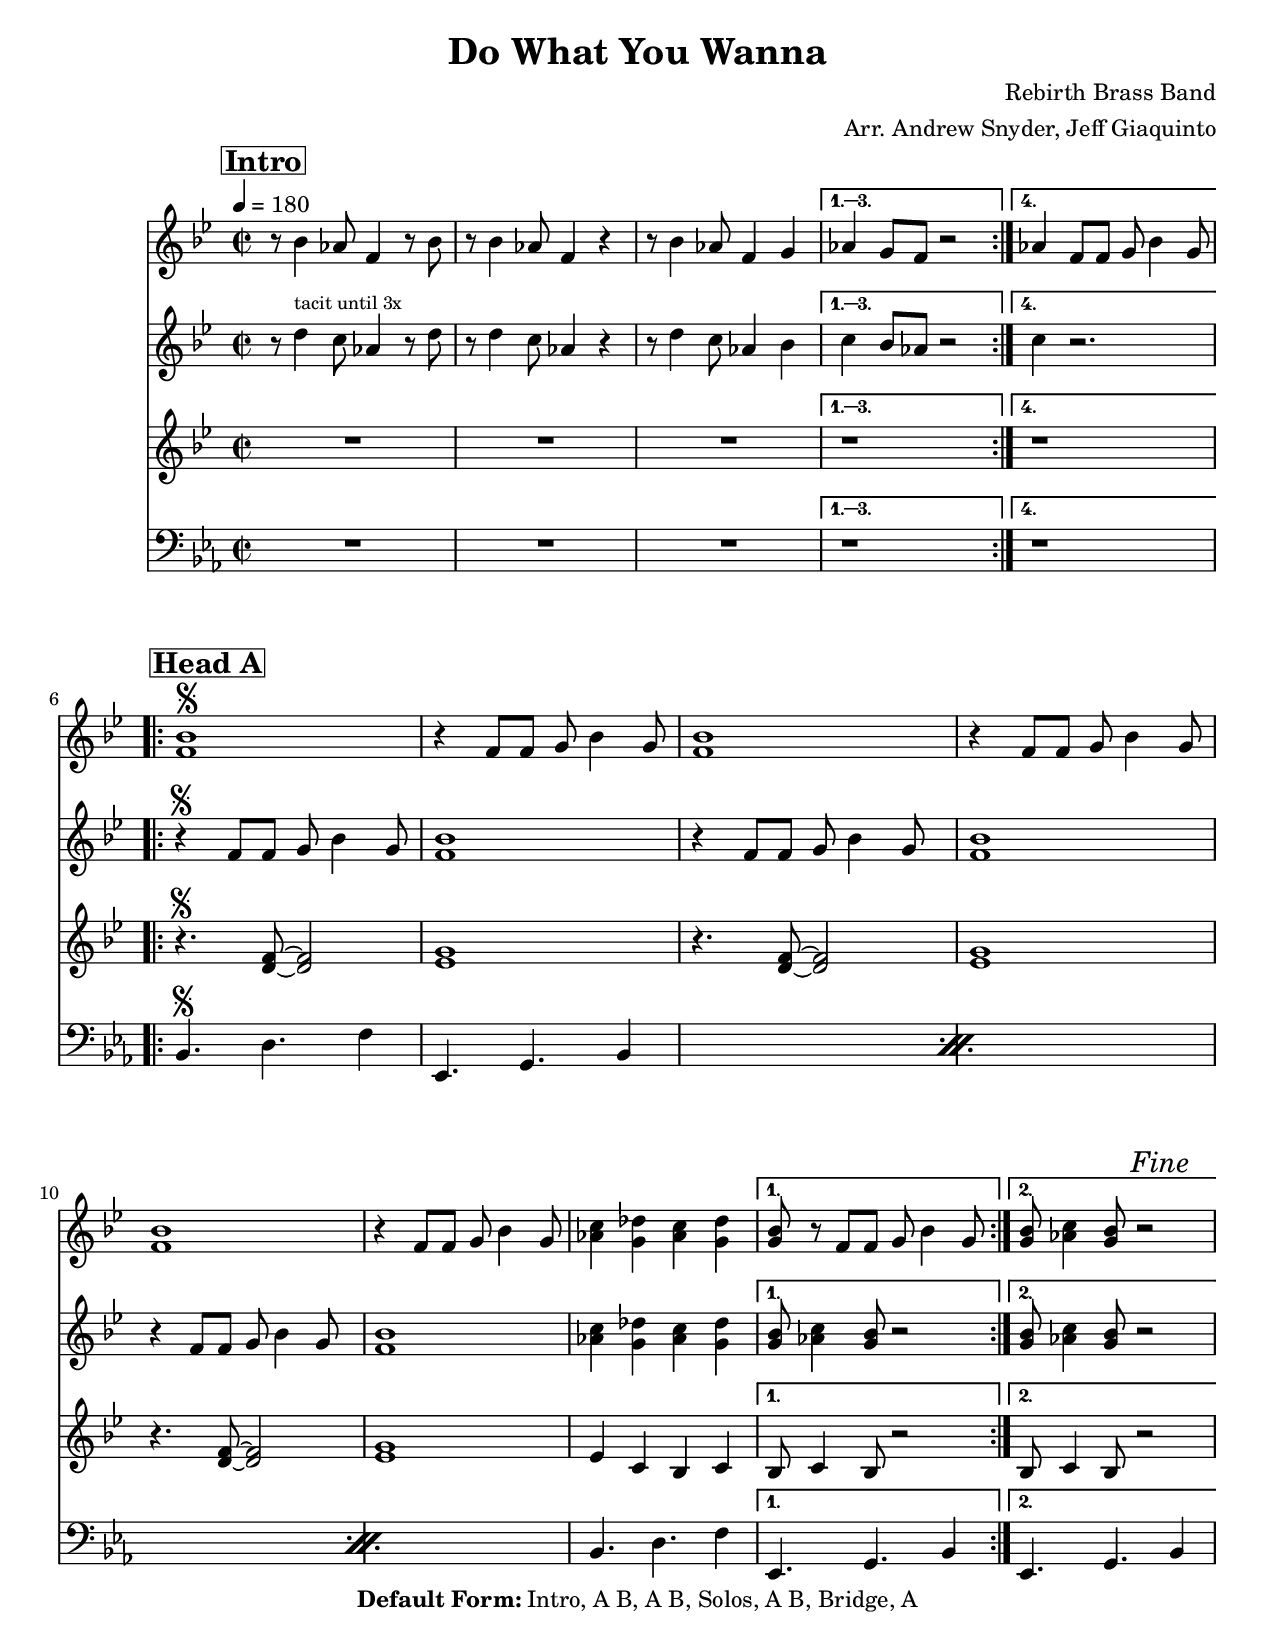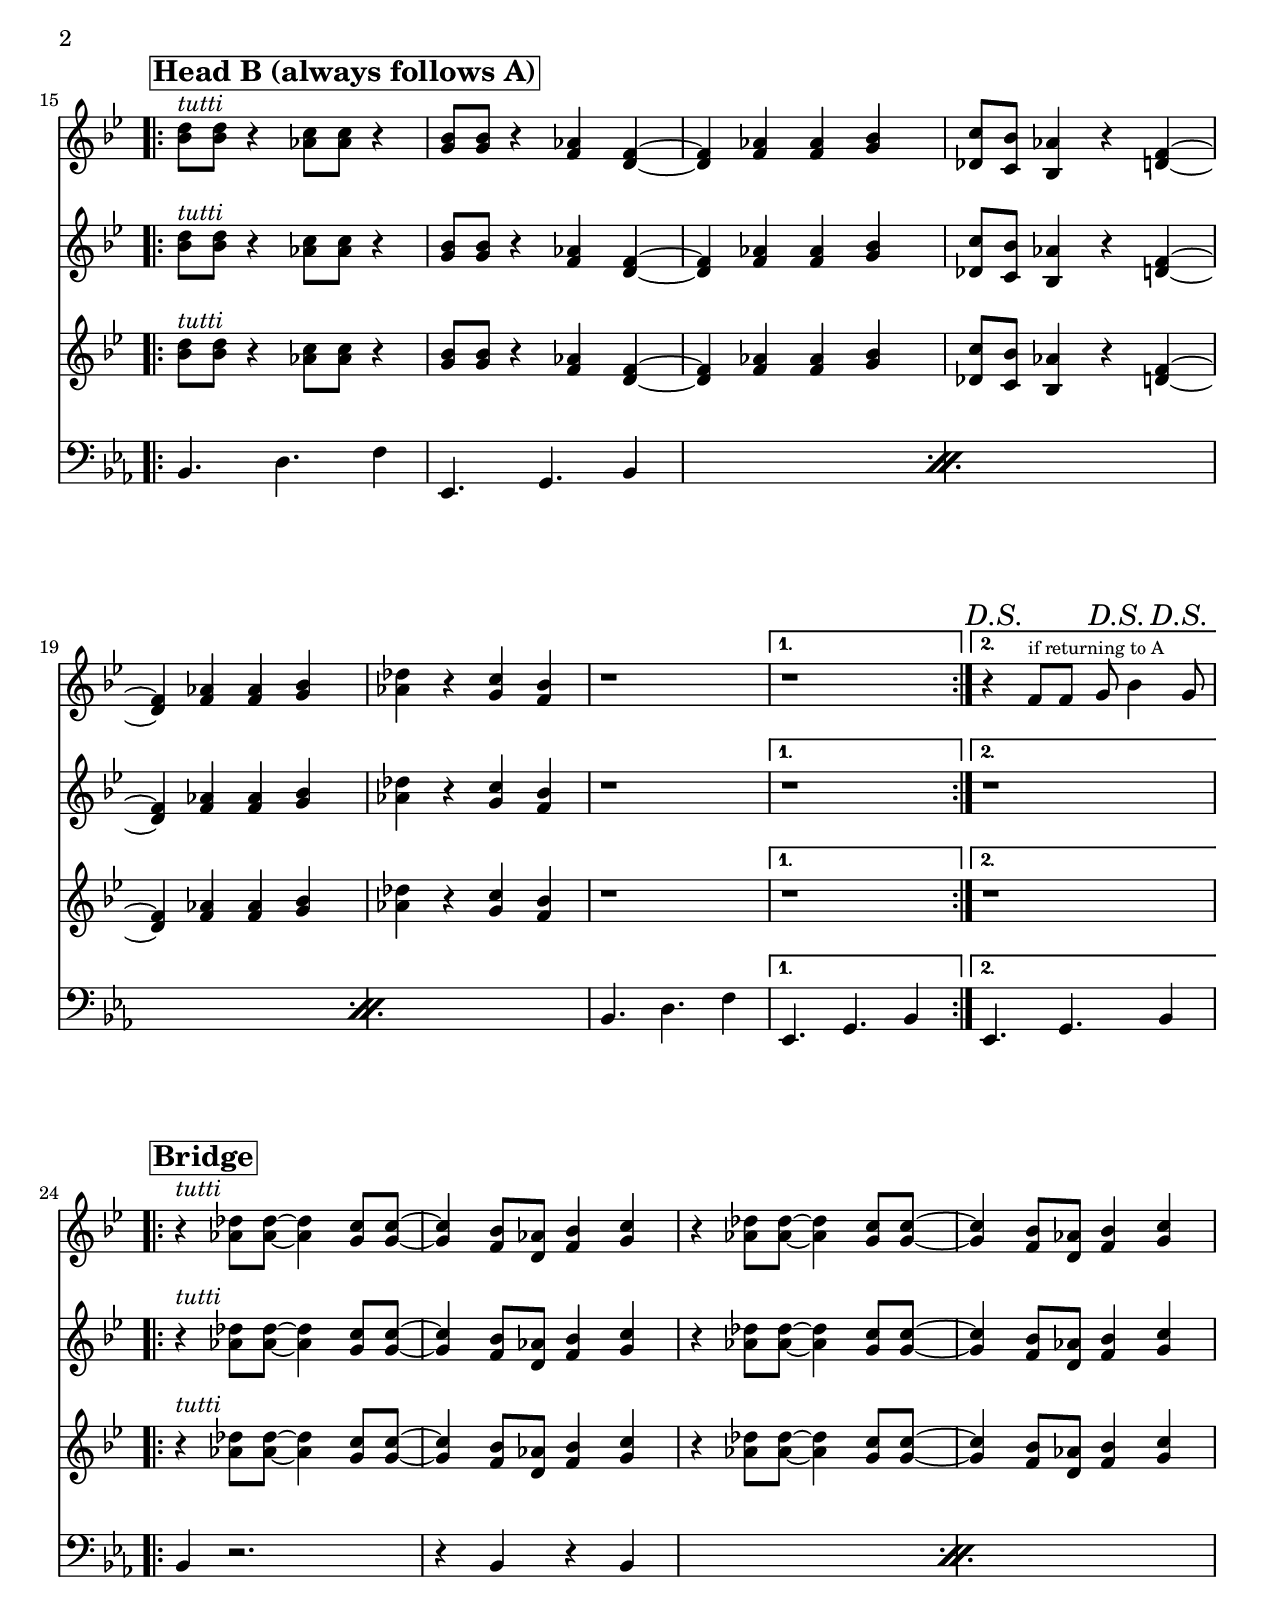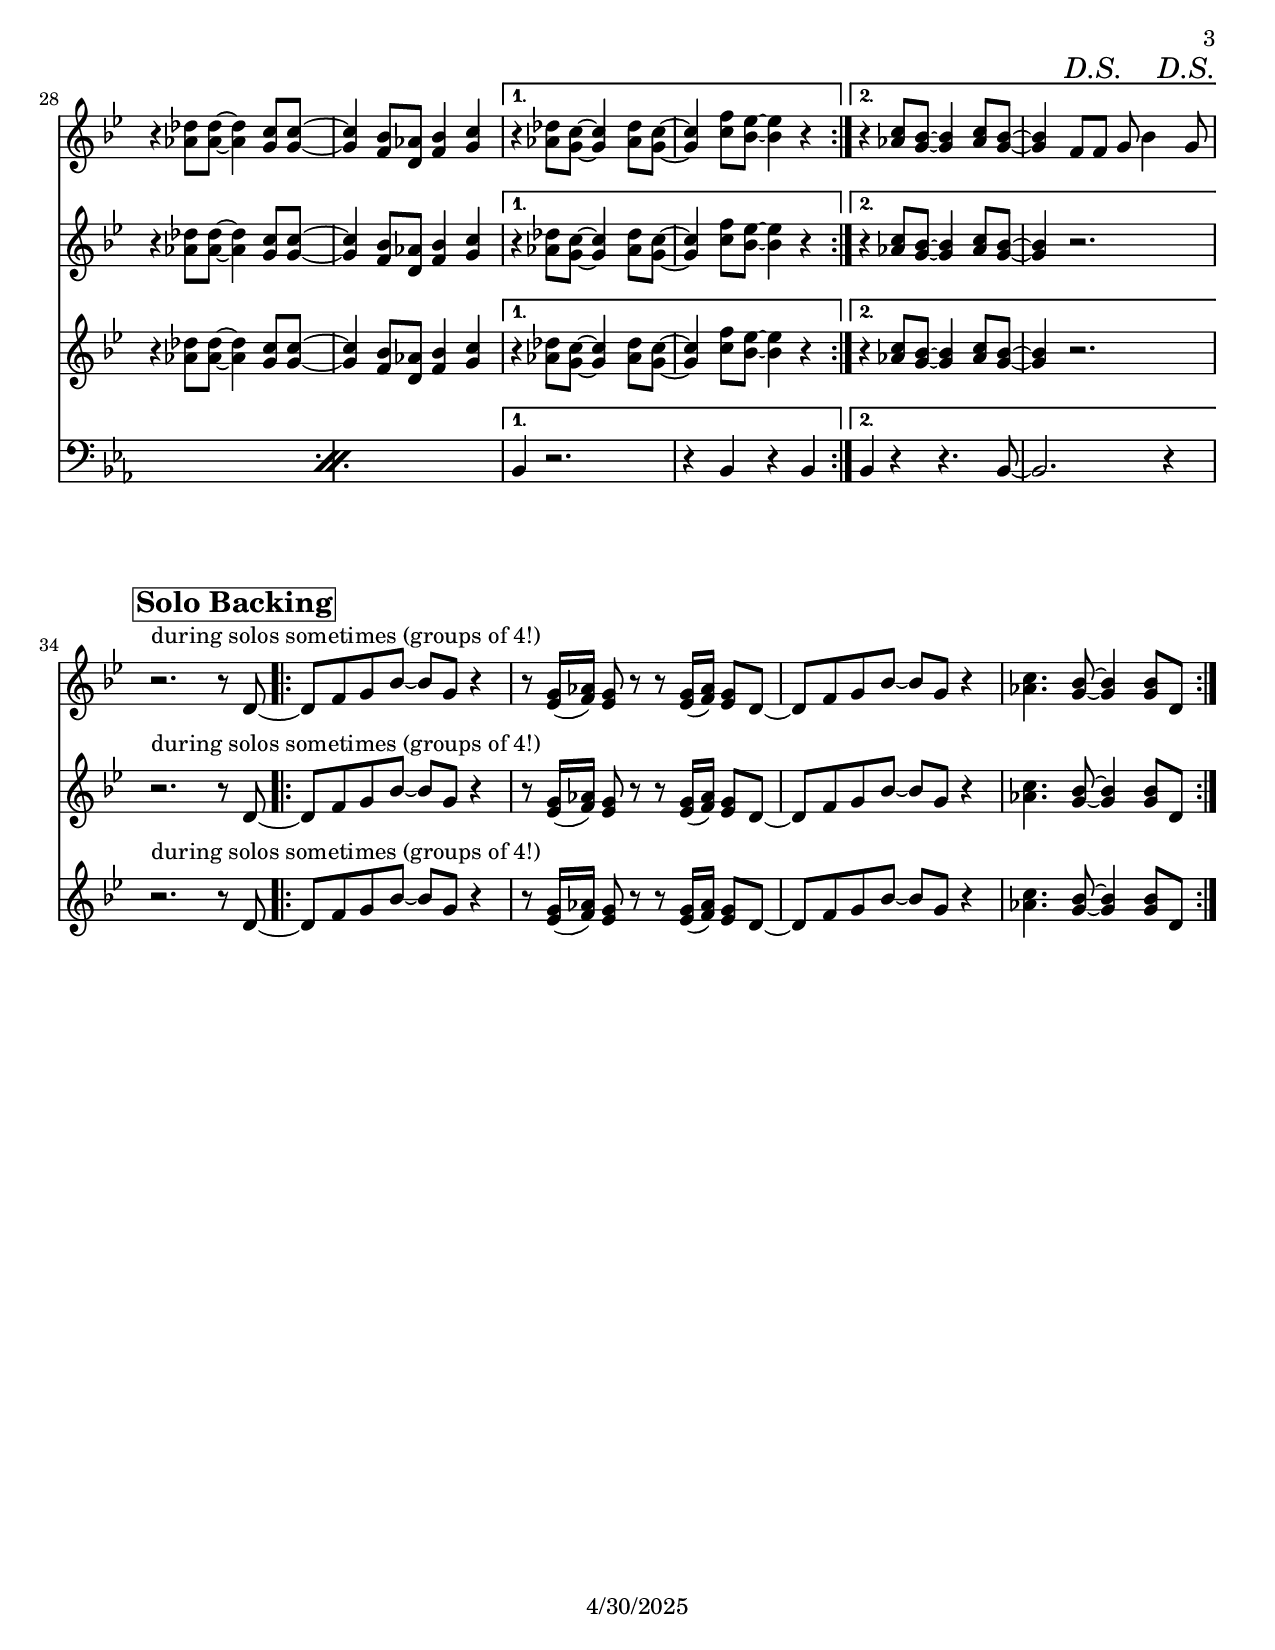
\version "2.12.3"

\header { 
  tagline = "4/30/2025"
  title = "Do What You Wanna"
  composer = "Rebirth Brass Band"
  arranger = "Arr. Andrew Snyder, Jeff Giaquinto"

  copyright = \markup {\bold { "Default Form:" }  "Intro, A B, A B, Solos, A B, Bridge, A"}

}

%place a mark at bottom right
markdownright = { \once \override Score.RehearsalMark #'break-visibility = #begin-of-line-invisible \once \override Score.RehearsalMark #'self-alignment-X = #RIGHT \once \override Score.RehearsalMark #'direction = #DOWN }


% music pieces
%part: melody
melody = {
  \relative c'
  {
    \key bes \major
    \time 2/2

    \mark \markup \box \bold "Intro"
    \repeat volta 4 {
      r8 bes'4 aes8 f4 r8 bes8 | r8 bes4 aes8 f4 r4 |
      r8 bes4 aes8 f4 g
    }
    \alternative {
      { as4 g8 f8 r2 }
      { as4 f8 f g bes4 g8 }
    }

\break
    \mark \markup \box \bold "Head A"
    \repeat volta 2 {
      <f bes>1\segno
      | r4 f8 f g bes4 g8
      <f bes>1
      | r4 f8 f g bes4 g8
      <f bes>1
      
      | r4 f8 f g bes4 g8
      <as c>4 <g des'> <as c> <g des'>  | 
    }
    \alternative {
      { <g bes>8 r f8 f g bes4 g8 }
      { <g bes>8 <as c>4 <g bes>8  \mark \markup { \italic "Fine" } r2 }
      { <g bes>8 <as c>4 <g bes>8 r2 }
    }

    \break
    \mark \markup \box \bold "Head B (always follows A)"
    \repeat volta 2 {
      <bes d>8^\markup { \italic tutti }  <bes d> r4 <as c>8 <as c> r4  |  <g bes>8 <g bes> r4 <f as> <d f>~
      <d f> <f as> <f as> <g bes>  |  <des c'>8 <c bes'> <bes as'>4 r <d f>~
      <d f> <f as> <f as> <g bes>  |  <as des> r <g c> <f bes>  |  r1
    }
    \alternative {
      { r1 }
      { r4 f8^\markup { \tiny "if returning to A" } f \mark \markup { \italic "D.S." } g bes4 g8  }
    }

    \break
    \mark \markup \box \bold "Bridge"
    \repeat volta 2 {
      |  r4^\markup {\italic tutti }   <as des>8 <as des>8~ <as des>4  <g c>8 <g c>~  
      |  <g c>4 <f bes>8 <d as'> <f bes>4 <g c>   |
            |  r4  <as des>8 <as des>8~ <as des>4  <g c>8 <g c>~  
      <g c>4 <f bes>8 <d as'> <f bes>4 <g c>   |
      \break
      |  r4  <as des>8 <as des>8~ <as des>4  <g c>8 <g c>~  
      <g c>4 <f bes>8 <d as'> <f bes>4 <g c>   |
    }
    \alternative {
      {
        r4  <as des>8  <g c>~  <g c>4  <as des>8 <g c>~  |  <g c>4  <c f>8 <bes es>~ <bes es>4  r4  |
      }
      {
        r4 <as c>8 <g bes>~ <g bes>4  <as c>8 <g bes>8~ 
        <g bes>4 \mark \markup { \italic "D.S." } f8 f  g bes4 g8 
      }
    }

    \break \mark \markup \box \bold {"Solo Backing"}
    | r2.^\markup { during solos sometimes (groups of 4!) } r8 d8~
    \repeat volta 2 {
      | d f g bes~ bes g8 r4  |
      | r8  <es g>16  [( <f as>)]  <es g>8  r r <es g>16 ([ <f as> ]) <es g>8 d~
    | d f g bes~ bes g8 r4  |
      <as c>4. <g bes>8~  <g bes>4 <g bes>8 d8~ 
    }
  }
}

%part: melodyResponse
melodyResponse = {
  \relative c'
  {
    \key bes \major
    \time 2/2

    \mark \markup \box \bold "Intro"
    \repeat volta 4 {
      r8 d'4^\markup { \tiny "tacit until 3x" } c8 as4 r8 d8 | r8 d4 c8 as4 r4 |
      r8 d4 c8 as4 bes
    }
    \alternative {
      { c4 bes8 as8 r2 }
      { c4 r2. }
    }

    \break
    \mark \markup \box \bold "Head A"
    \repeat volta 2 {
      | r4\segno f,8 f g bes4 g8
      <f bes>1
      | r4 f8 f g bes4 g8
      <f bes>1
      | r4 f8 f g bes4 g8
      <f bes>1
  
      <as c>4 <g des'> <as c> <g des'>  | 
    }
    \alternative {
      { <g bes>8 <as c>4 <g bes>8 r2 }
      { <g bes>8 <as c>4 <g bes>8  \mark \markup { \italic "Fine" } r2 }
    }

    \break
    \mark \markup \box \bold "Head B (always follows A)"
    \repeat volta 2 {
      <bes d>8^\markup { \italic tutti }  <bes d> r4 <as c>8 <as c> r4  |  <g bes>8 <g bes> r4 <f as> <d f>~
      <d f> <f as> <f as> <g bes>  |  <des c'>8 <c bes'> <bes as'>4 r <d f>~
      <d f> <f as> <f as> <g bes>  |  <as des> r <g c> <f bes>  |  r1
    }
    \alternative {
      { r1 }
      { r1 }
    }

    \break
    \mark \markup \box \bold "Bridge"
    \repeat volta 2 {
      |  r4^\markup {\italic tutti }   <as des>8 <as des>8~ <as des>4  <g c>8 <g c>~  
      |  <g c>4 <f bes>8 <d as'> <f bes>4 <g c>   |
            |  r4  <as des>8 <as des>8~ <as des>4  <g c>8 <g c>~  
      <g c>4 <f bes>8 <d as'> <f bes>4 <g c>   |
      \break
      |  r4  <as des>8 <as des>8~ <as des>4  <g c>8 <g c>~  
      <g c>4 <f bes>8 <d as'> <f bes>4 <g c>   |
    }
    \alternative {
      {
        r4  <as des>8  <g c>~  <g c>4  <as des>8 <g c>~  |  <g c>4  <c f>8 <bes es>~ <bes es>4  r4  |
      }
      {
        r4 <as c>8 <g bes>~ <g bes>4  <as c>8 <g bes>8~ <g bes>4 r2. 
      }
    }

    \break \mark \markup \box \bold {"Solo Backing"}
    | r2.^\markup { during solos sometimes (groups of 4!) } r8 d8~
    \repeat volta 2 {
      | d f g bes~ bes g8 r4  |
      | r8  <es g>16  [( <f as>)]  <es g>8  r r <es g>16 ([ <f as> ]) <es g>8 d~
    | d f g bes~ bes g8 r4  |
      <as c>4. <g bes>8~  <g bes>4 <g bes>8 d8~
    }
  }
}

%part: tenor
tenor = {
  \relative c'
  {
    \key bes \major
    \time 2/2

    \mark \markup \box \bold "Intro"
    \repeat volta 4 {
      R1*3
    }
    \alternative {
      { r1 }
      { r1 }
    }

    \break
    \mark \markup \box \bold "Head A"
    \repeat volta 2 {
      r4.\segno <d f>8~ <d f>2
      <es g>1
      r4.  <d f>8~ <d f>2
      <es g>1
      r4.  <d f>8~ <d f>2
      <es g>1
      | es4 c bes c 
    }
    \alternative {
      { |  bes8 c4 bes8 r2 | }
      { |  bes8 c4 bes8  \mark \markup { \italic "Fine" } r2 | }
    }

    \break
    \mark \markup \box \bold "Head B (always follows A)"
    \repeat volta 2 {
      <bes' d>8^\markup {\italic tutti }  <bes d> r4 <as c>8 <as c> r4  |  <g bes>8 <g bes> r4 <f as> <d f>~
      <d f> <f as> <f as> <g bes>  |  <des c'>8 <c bes'> <bes as'>4 r <d f>~
      <d f> <f as> <f as> <g bes>  |  <as des> r <g c> <f bes>  |  r1
    }
    \alternative {
      { r1 }
      { \mark \markup { \italic "D.S." } r1 }
    }

    \break
    \mark \markup \box \bold "Bridge"
    \repeat volta 2 {
      |  r4^\markup {\italic tutti }   <as des>8 <as des>8~ <as des>4  <g c>8 <g c>~  
      |  <g c>4 <f bes>8 <d as'> <f bes>4 <g c>   |
            |  r4  <as des>8 <as des>8~ <as des>4  <g c>8 <g c>~  
      <g c>4 <f bes>8 <d as'> <f bes>4 <g c>   |
      \break
      |  r4  <as des>8 <as des>8~ <as des>4  <g c>8 <g c>~  
      <g c>4 <f bes>8 <d as'> <f bes>4 <g c>  |
    }
    \alternative {
      {
        r4  <as des>8  <g c>~  <g c>4  <as des>8 <g c>~  |  <g c>4  <c f>8 <bes es>~ <bes es>4  r4  |
      }
      {
           r4 <as c>8 <g bes>~ <g bes>4  <as c>8 <g bes>8~ <g bes>4  \mark \markup { \italic "D.S." }  r2.
      }
    }

    \break \mark \markup \box \bold {"Solo Backing"}
    | r2.^\markup { during solos sometimes (groups of 4!) } r8 d8~
    \repeat volta 2 {
      | d f g bes~ bes g8 r4  |
      | r8  <es g>16  [( <f as>)]  <es g>8  r r <es g>16 ([ <f as> ]) <es g>8 d~
    | d f g bes~ bes g8 r4  |
      <as c>4. <g bes>8~  <g bes>4 <g bes>8 d8~
    }
  }
}

%part: words
words = \markup { }

%part: changes
changes = \chordmode { }

%part: bass
bass = {
  \relative c
  {
    \key es \major
    \time 2/2

    \mark \markup \box \bold "Intro"
    \repeat volta 4 {
      R1*3
    }
    \alternative {
      { r1 }
      { r1 }
    }

    \break
    \mark \markup \box \bold "Head A"
    \repeat volta 2 {
      \repeat percent 3 { bes4.\segno d f4  |  es,4. g bes4
      }
       bes4. d f4  |  
    }
    \alternative {
      { es,4. g bes4 }
      { es,4. g bes4 }
    }
    

    \break
    \mark \markup \box \bold "Head B (always follows A)"
    \repeat volta 2 {
      \repeat percent 3 { bes4. d f4  |  es,4. g bes4 }
      bes4. d f4
    }
    \alternative {
      { es,4. g bes4 }
      { es,4. g  \mark \markup { \italic "D.S." } bes4 }
    }
    \break
    \mark \markup \box \bold "Bridge"
    \repeat volta 2 {
      \repeat percent 3 { bes4 r2.  |  r4 bes r bes  | }
    }
    \alternative {
      { bes4 r2.  | r4 bes r bes  | }
      { bes4 r4 r4. bes8~  | bes2. \mark \markup { \italic "D.S." }  r4 | }
    }
  }
}

%\tempo 4=180
%%Generated layout
#(set-default-paper-size "letter")
\book {
  \score { <<
    \set Score.markFormatter = #format-mark-box-numbers
    
    \new Staff \with { \consists "Volta_engraver" } {
      \set Staff.midiInstrument = #"trumpet" \clef treble
      \tempo  4=180
      \override Score.RehearsalMark #'self-alignment-X = #LEFT
      \melody
    }

    \new Staff \with { \consists "Volta_engraver" } {
      \set Staff.midiInstrument = #"trumpet" \clef treble
      \override Score.RehearsalMark #'self-alignment-X = #LEFT
      \melodyResponse
    }


\new Staff \with { \consists "Volta_engraver" } {
      \set Staff.midiInstrument = #"trombone" \clef treble
      \override Score.RehearsalMark #'self-alignment-X = #LEFT
      \tenor
    }
    \new Staff \with { \consists "Volta_engraver" } {
      \set Staff.midiInstrument = #"tuba" \clef bass
      \override Score.RehearsalMark #'self-alignment-X = #LEFT
      \bass
    }
           >> \layout { \context { \Score \remove "Volta_engraver" } }
  }
}
